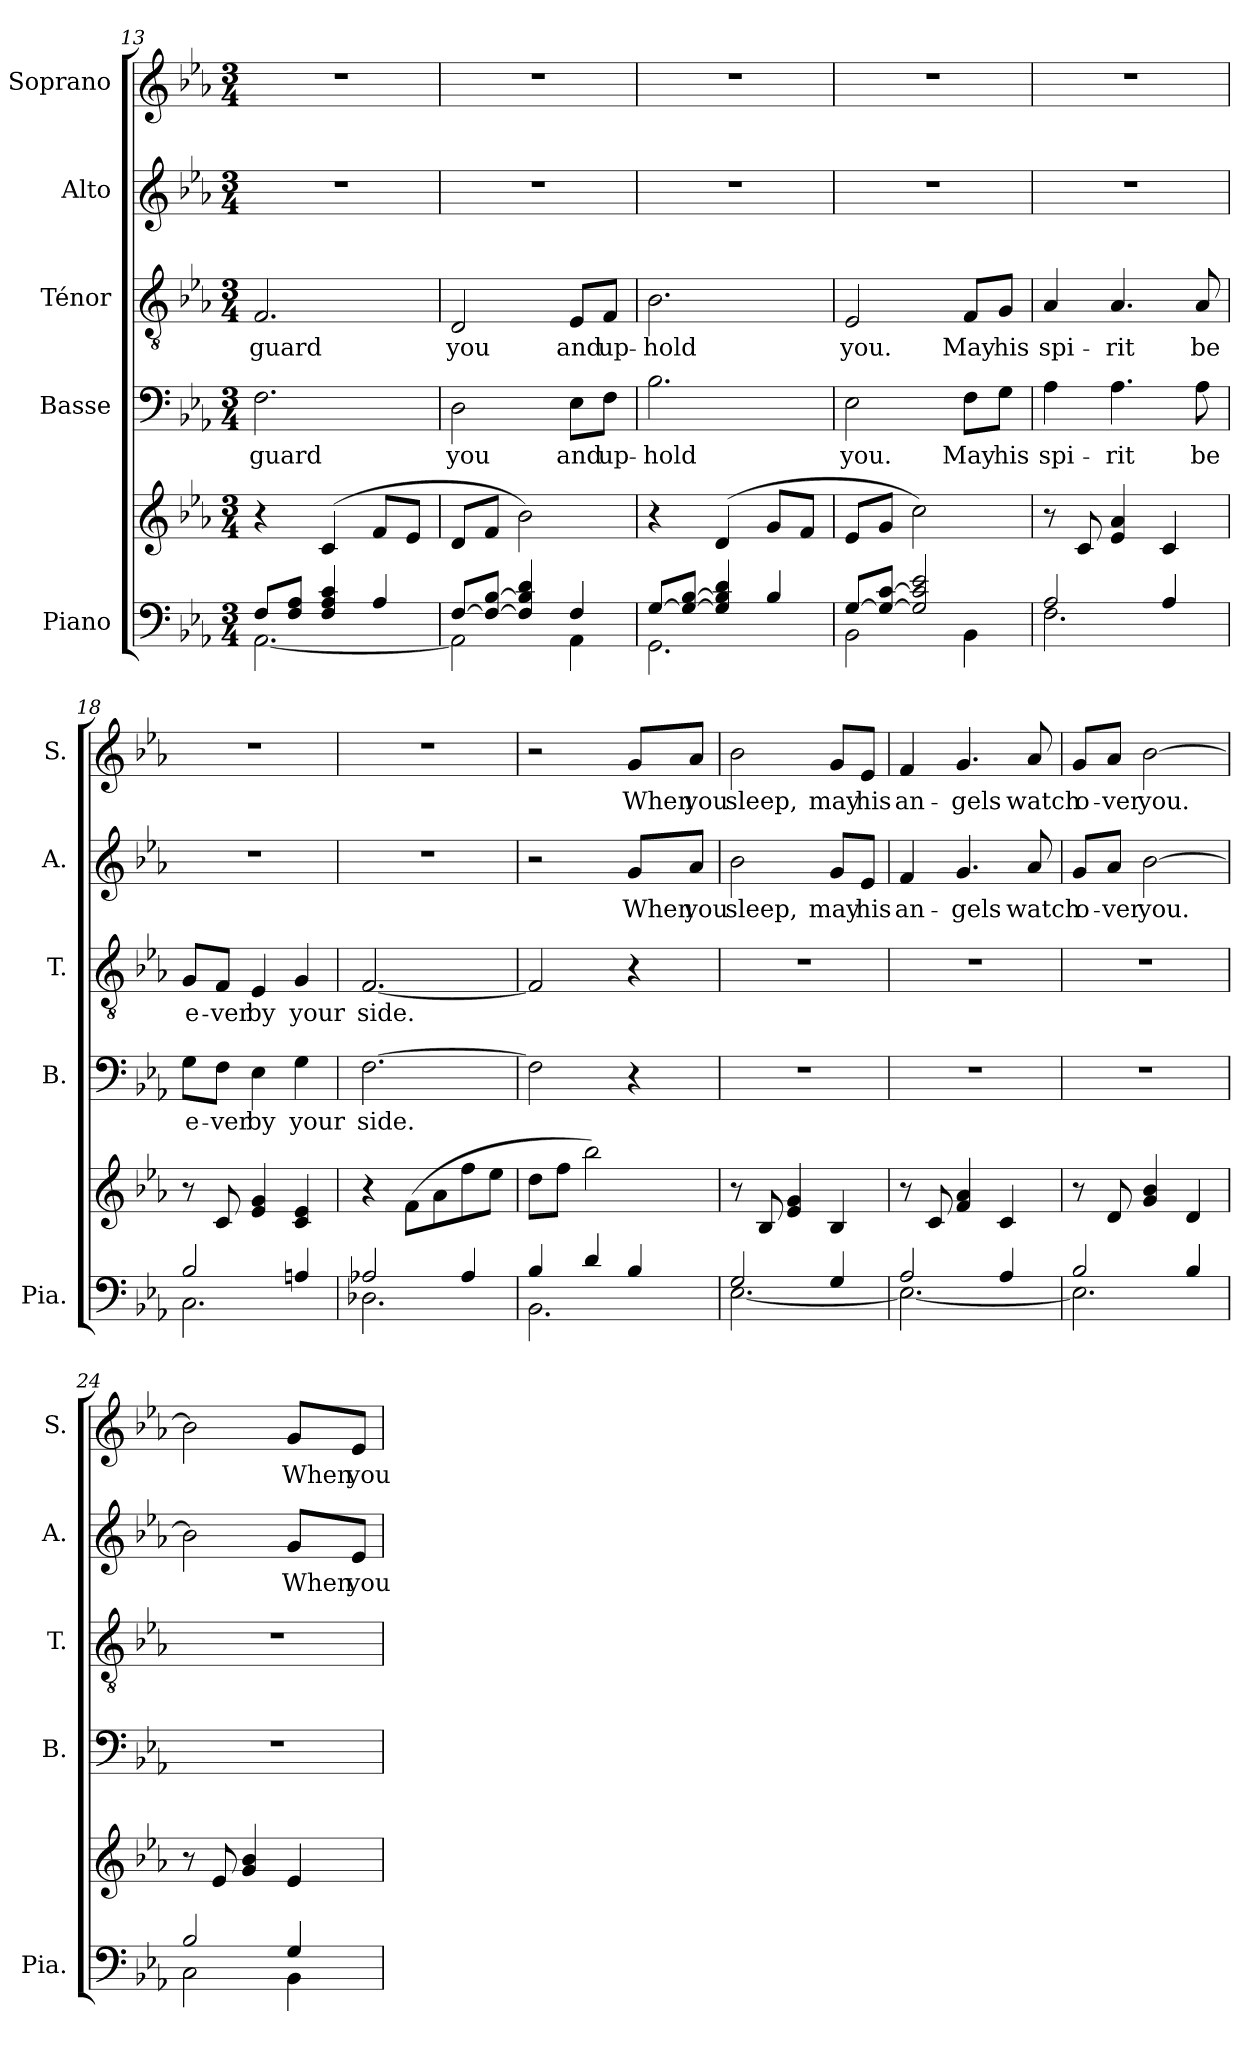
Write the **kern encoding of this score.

**kern	**kern	**kern	**text	**kern	**text	**kern	**text	**kern	**text
*part5	*part5	*part4	*part4	*part3	*part3	*part2	*part2	*part1	*part1
*staff6	*staff5	*staff4	*staff4	*staff3	*staff3	*staff2	*staff2	*staff1	*staff1
*I"Piano	*	*I"Basse	*	*I"Ténor	*	*I"Alto	*	*I"Soprano	*
*I'Pia.	*	*I'B.	*	*I'T.	*	*I'A.	*	*I'S.	*
*clefF4	*clefG2	*clefF4	*	*clefGv2	*	*clefG2	*	*clefG2	*
*k[b-e-a-]	*k[b-e-a-]	*k[b-e-a-]	*	*k[b-e-a-]	*	*k[b-e-a-]	*	*k[b-e-a-]	*
*M3/4	*M3/4	*M3/4	*	*M3/4	*	*M3/4	*	*M3/4	*
=13	=13	=13	=13	=13	=13	=13	=13	=13	=13
*^	*	*	*	*	*	*	*	*	*
!	!	!	!	!LO:LY:b	!	!LO:LY:b	!	!	!	!
8F/L	[2.AA-\	4r	2.F\	guard	2.F/	guard	2.r	.	2.r	.
8F/ 8A-/J	.	.	.	.	.	.	.	.	.	.
4F/ 4A-/ 4c/	.	(4c/	.	.	.	.	.	.	.	.
4A-/	.	8f/L	.	.	.	.	.	.	.	.
.	.	8e-/J	.	.	.	.	.	.	.	.
!!LO:LB:g=z
=14	=14	=14	=14	=14	=14	=14	=14	=14	=14	=14
!	!	!	!	!LO:LY:b	!	!LO:LY:b	!	!	!	!
[8F/L	2AA-\]	8d/L	2D\	you	2D/	you	2.r	.	2.r	.
8F/_ [8B-/J	.	8f/J	.	.	.	.	.	.	.	.
4F/] 4B-/] 4d/	.	2b-\)	.	.	.	.	.	.	.	.
!	!	!	!	!LO:LY:b	!	!LO:LY:b	!	!	!	!
4F/	4AA-\	.	8E-\L	and	8E-/L	and	.	.	.	.
!	!	!	!	!LO:LY:b	!	!LO:LY:b	!	!	!	!
.	.	.	8F\J	up-	8F/J	up-	.	.	.	.
=15	=15	=15	=15	=15	=15	=15	=15	=15	=15	=15
!	!	!	!	!LO:LY:b	!	!LO:LY:b	!	!	!	!
[8G/L	2.GG\	4r	2.B-\	-hold	2.B-\	-hold	2.r	.	2.r	.
8G/_ [8B-/J	.	.	.	.	.	.	.	.	.	.
4G/] 4B-/] 4d/	.	(4d/	.	.	.	.	.	.	.	.
4B-/	.	8g/L	.	.	.	.	.	.	.	.
.	.	8f/J	.	.	.	.	.	.	.	.
=16	=16	=16	=16	=16	=16	=16	=16	=16	=16	=16
!	!	!	!	!LO:LY:b	!	!LO:LY:b	!	!	!	!
[8G/L	2BB-\	8e-/L	2E-\	you.	2E-/	you.	2.r	.	2.r	.
8G/_ [8c/J	.	8g/J	.	.	.	.	.	.	.	.
2G/] 2c/] 2e-/	.	2cc\)	.	.	.	.	.	.	.	.
!	!	!	!	!LO:LY:b	!	!LO:LY:b	!	!	!	!
.	4BB-\	.	8F\L	May	8F/L	May	.	.	.	.
!	!	!	!	!LO:LY:b	!	!LO:LY:b	!	!	!	!
.	.	.	8G\J	his	8G/J	his	.	.	.	.
=17	=17	=17	=17	=17	=17	=17	=17	=17	=17	=17
!	!	!	!	!LO:LY:b	!	!LO:LY:b	!	!	!	!
2A-/	2.F\	8r	4A-\	spi-	4A-/	spi-	2.r	.	2.r	.
.	.	8c/	.	.	.	.	.	.	.	.
!	!	!	!	!LO:LY:b	!	!LO:LY:b	!	!	!	!
.	.	4e-/ 4a-/	4.A-\	-rit	4.A-/	-rit	.	.	.	.
4A-/	.	4c/	.	.	.	.	.	.	.	.
!	!	!	!	!LO:LY:b	!	!LO:LY:b	!	!	!	!
.	.	.	8A-\	be	8A-/	be	.	.	.	.
!!LO:PB:g=z
=18	=18	=18	=18	=18	=18	=18	=18	=18	=18	=18
!	!	!	!	!LO:LY:b	!	!LO:LY:b	!	!	!	!
2B-/	2.C\	8r	8G\L	e-	8G/L	e-	2.r	.	2.r	.
!	!	!	!	!LO:LY:b	!	!LO:LY:b	!	!	!	!
.	.	8c/	8F\J	-ver	8F/J	-ver	.	.	.	.
!	!	!	!	!LO:LY:b	!	!LO:LY:b	!	!	!	!
.	.	4e-/ 4g/	4E-\	by	4E-/	by	.	.	.	.
!	!	!	!	!LO:LY:b	!	!LO:LY:b	!	!	!	!
4An/	.	4c/ 4e-/	4G\	your	4G/	your	.	.	.	.
=19	=19	=19	=19	=19	=19	=19	=19	=19	=19	=19
!	!	!	!	!LO:LY:b	!	!LO:LY:b	!	!	!	!
2A-X/	2.D-X\	4r	[2.F\	side.	[2.F/	side.	2.r	.	2.r	.
.	.	(8f\L	.	.	.	.	.	.	.	.
.	.	8a-\	.	.	.	.	.	.	.	.
4A-/	.	8ff\	.	.	.	.	.	.	.	.
.	.	8ee-\J	.	.	.	.	.	.	.	.
=20	=20	=20	=20	=20	=20	=20	=20	=20	=20	=20
4B-/	2.BB-\	8dd\L	2F\]	.	2F/]	.	2r	.	2r	.
.	.	8ff\J	.	.	.	.	.	.	.	.
4d/	.	2bb-\)	.	.	.	.	.	.	.	.
!	!	!	!	!	!	!	!	!LO:LY:b	!	!LO:LY:b
4B-/	.	.	4r	.	4r	.	8g/L	When	8g/L	When
!	!	!	!	!	!	!	!	!LO:LY:b	!	!LO:LY:b
.	.	.	.	.	.	.	8a-/J	you	8a-/J	you
=21	=21	=21	=21	=21	=21	=21	=21	=21	=21	=21
!	!	!	!	!	!	!	!	!LO:LY:b	!	!LO:LY:b
2G/	[2.E-\	8r	2.r	.	2.r	.	2b-\	sleep,	2b-\	sleep,
.	.	8B-/	.	.	.	.	.	.	.	.
.	.	4e-/ 4g/	.	.	.	.	.	.	.	.
!	!	!	!	!	!	!	!	!LO:LY:b	!	!LO:LY:b
4G/	.	4B-/	.	.	.	.	8g/L	may	8g/L	may
!	!	!	!	!	!	!	!	!LO:LY:b	!	!LO:LY:b
.	.	.	.	.	.	.	8e-/J	his	8e-/J	his
!!LO:LB:g=z
=22	=22	=22	=22	=22	=22	=22	=22	=22	=22	=22
!	!	!	!	!	!	!	!	!LO:LY:b	!	!LO:LY:b
2A-/	2.E-\_	8r	2.r	.	2.r	.	4f/	an-	4f/	an-
.	.	8c/	.	.	.	.	.	.	.	.
!	!	!	!	!	!	!	!	!LO:LY:b	!	!LO:LY:b
.	.	4f/ 4a-/	.	.	.	.	4.g/	-gels	4.g/	-gels
4A-/	.	4c/	.	.	.	.	.	.	.	.
!	!	!	!	!	!	!	!	!LO:LY:b	!	!LO:LY:b
.	.	.	.	.	.	.	8a-/	watch	8a-/	watch
=23	=23	=23	=23	=23	=23	=23	=23	=23	=23	=23
!	!	!	!	!	!	!	!	!LO:LY:b	!	!LO:LY:b
2B-/	2.E-\]	8r	2.r	.	2.r	.	8g/L	o-	8g/L	o-
!	!	!	!	!	!	!	!	!LO:LY:b	!	!LO:LY:b
.	.	8d/	.	.	.	.	8a-/J	-ver	8a-/J	-ver
!	!	!	!	!	!	!	!	!LO:LY:b	!	!LO:LY:b
.	.	4g/ 4b-/	.	.	.	.	[2b-\	you.	[2b-\	you.
4B-/	.	4d/	.	.	.	.	.	.	.	.
=24	=24	=24	=24	=24	=24	=24	=24	=24	=24	=24
2B-/	2C\	8r	2.r	.	2.r	.	2b-\]	.	2b-\]	.
.	.	8e-/	.	.	.	.	.	.	.	.
.	.	4g/ 4b-/	.	.	.	.	.	.	.	.
!	!	!	!	!	!	!	!	!LO:LY:b	!	!LO:LY:b
4G/	4BB-\	4e-/	.	.	.	.	8g/L	When	8g/L	When
!	!	!	!	!	!	!	!	!LO:LY:b	!	!LO:LY:b
.	.	.	.	.	.	.	8e-/J	you	8e-/J	you
*v	*v	*	*	*	*	*	*	*	*	*
=	=	=	=	=	=	=	=	=	=
*-	*-	*-	*-	*-	*-	*-	*-	*-	*-
